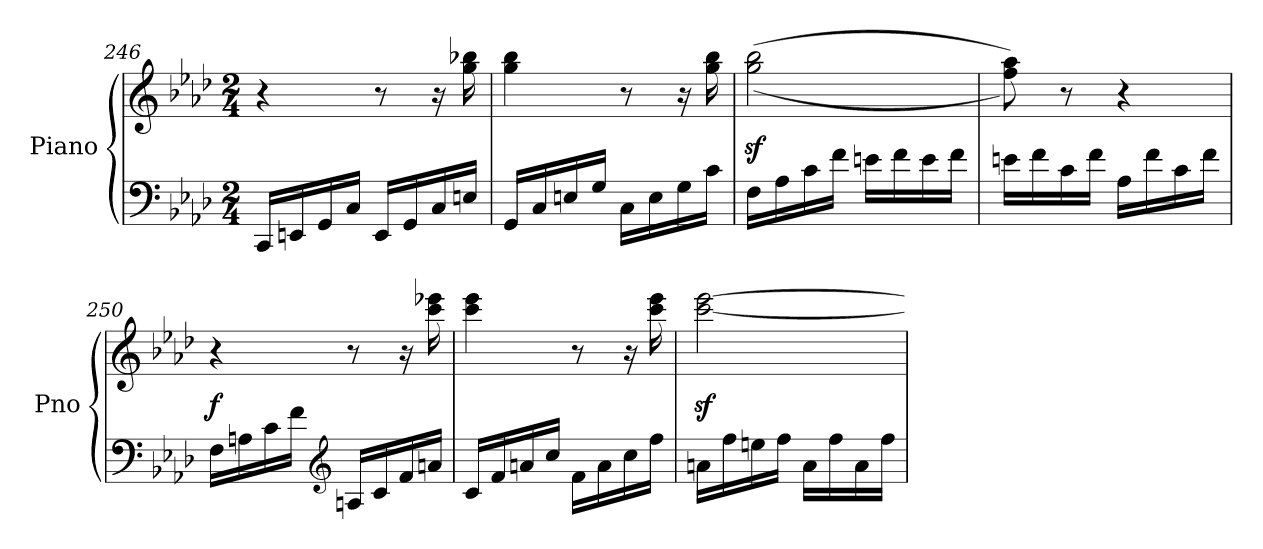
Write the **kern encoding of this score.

**kern	**kern	**dynam
*part1	*part1	*part1
*staff2	*staff1	*staff1/2
*I"Piano	*	*
*I'Pno	*	*
!!LO:PB:g=z
*clefF4	*clefG2	*
*k[b-e-a-d-]	*k[b-e-a-d-]	*
*M2/4	*M2/4	*
=246	=246	=246
16CC/LL	4r	.
16EEn/	.	.
16GG/	.	.
16C/JJ	.	.
16EE/LL	8r	.
16GG/	.	.
16C/	16r	.
16En/JJ	16gg\ 16bb-X\	.
=247	=247	=247
16GG/LL	4gg\ 4bb-\	.
16C/	.	.
16En/	.	.
16G/JJ	.	.
16C\LL	8r	.
16E\	.	.
16G\	16r	.
16c\JJ	16gg\ 16bb-\	.
=248	=248	=248
16F\LL	((2gg\z< 2bb-\z<	.
16A-\	.	.
16c\	.	.
16f\JJ	.	.
16en\LL	.	.
16f\	.	.
16e\	.	.
16f\JJ	.	.
=249	=249	=249
16en\LL	8ff\ 8aa-\))	.
16f\	.	.
16c\	8r	.
16f\JJ	.	.
16A-\LL	4r	.
16f\	.	.
16c\	.	.
16f\JJ	.	.
!!LO:LB:g=z
=250	=250	=250
!	!	!LO:DY:a=2
16F\LL	4r	f
16An\	.	.
16c\	.	.
16f\JJ	.	.
*clefG2	*	*
16An/LL	8r	.
16c/	.	.
16f/	16r	.
16an/JJ	16ccc\ 16eee-X\	.
=251	=251	=251
16c/LL	4ccc\ 4eee-\	.
16f/	.	.
16an/	.	.
16cc/JJ	.	.
16f\LL	8r	.
16a\	.	.
16cc\	16r	.
16ff\JJ	16ccc\ 16eee-\	.
=252	=252	=252
16an\LL	[2ccc\z< [2eee-\z<	.
16ff\	.	.
16een\	.	.
16ff\JJ	.	.
16a\LL	.	.
16ff\	.	.
16a\	.	.
16ff\JJ	.	.
=	=	=
*-	*-	*-
